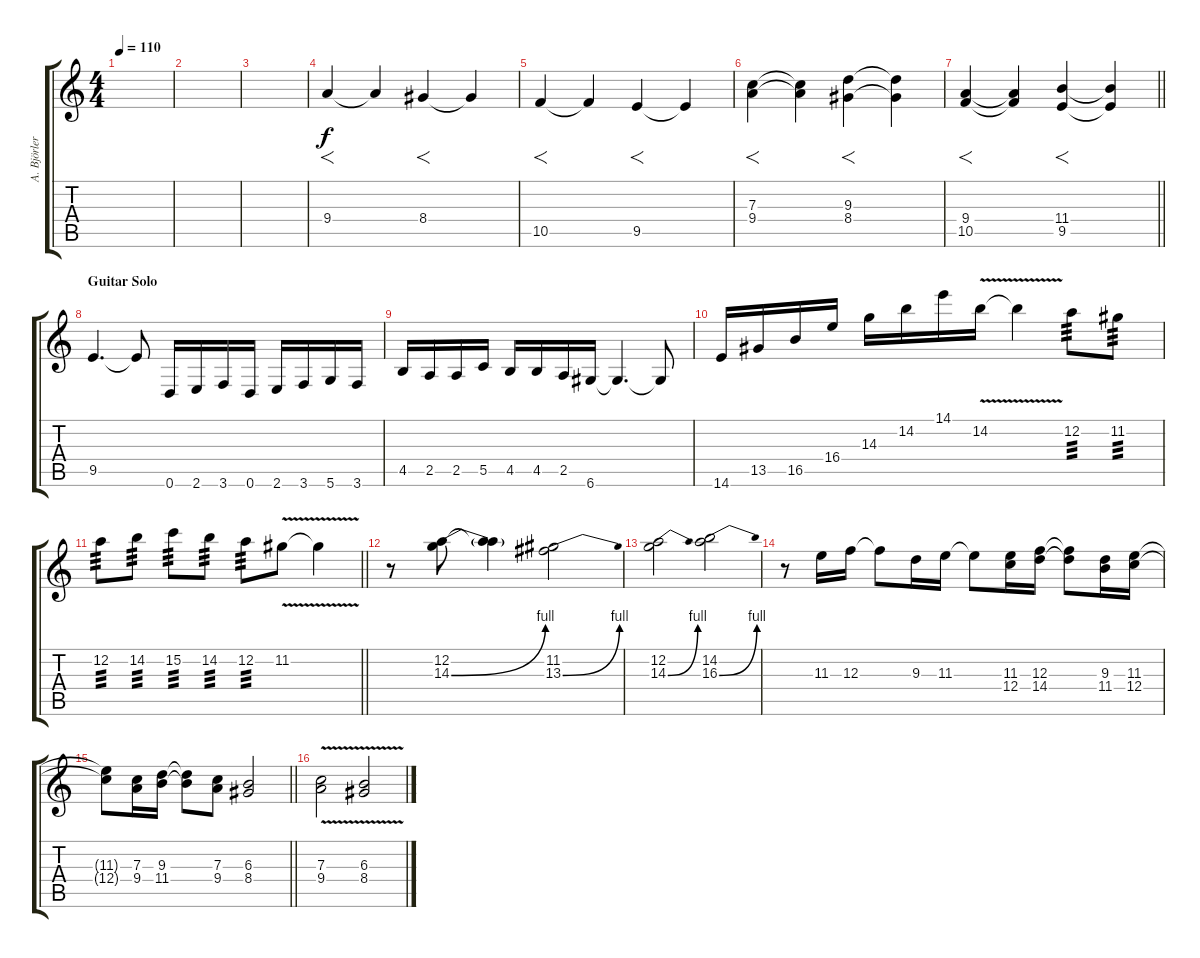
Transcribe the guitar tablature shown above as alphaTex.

\track ("A. Björler lead" "A. Björler") {instrument distortionguitar}
\staff {score tabs}
\tuning (D4 A3 F3 C3 G2 D2) {hide}
\ts (4 4)
\tempo 110
\clef g2
\ks c
|
|
|
9.4.4{f} 9.4{t}.4 8.4.4{f} 8.4{t}.4 |
10.5.4{f} 10.5{t}.4 9.5.4{f} 9.5{t}.4 |
(7.3 9.4).4{f} (7.3{t} 9.4{t}).4 (9.3 8.4).4{f} (9.3{t} 8.4{t}).4 |
\barLineRight lightlight
(9.4 10.5).4{f} (9.4{t} 10.5{t}).4 (11.4 9.5).4{f} (11.4{t} 9.5{t}).4 |
\section ("" "Guitar Solo")
9.5.4{d} 9.5{t}.8 0.6.16 2.6.16 3.6.16 0.6.16 2.6.16 3.6.16 5.6.16 3.6.16 |
4.5.16 2.5.16 2.5.16 5.5.16 4.5.16 4.5.16 2.5.16 6.6.16 6.6{t}.4{d} 6.6{t}.8 |
14.6.16 13.5.16 16.5.16 16.4.16 14.3.16 14.2.16 14.1.16 14.2{v}.16 14.2{t}.4 12.2.8{tp 3} 11.2.8{tp 3} |
\barLineRight lightlight
12.2.8{tp 3} 14.2.8{tp 3} 15.2.8{tp 3} 14.2.8{tp 3} 12.2.8{tp 3} 11.2{v}.8 11.2{t}.4 |
r.8 (12.2 14.3{be (bend 0 0 60 4)}).8 (12.2{t} 14.3{t}).4 (11.2 13.3{be (bend 0 0 60 4)}).2 |
(12.2 14.3{be (bend 0 0 60 4)}).2 (14.2 16.3{be (bend 0 0 60 4)}).2 |
r.8 11.3.16 12.3.16 12.3{t}.8 9.3.16 11.3.16 11.3{t}.8 (11.3 12.4).16 (12.3 14.4).16 (12.3{t} 14.4{t}).8 (9.3 11.4).16 (11.3 12.4).16 |
\barLineRight lightlight
(11.3{t} 12.4{t}).8 (7.3 9.4).16 (9.3 11.4).16 (9.3{t} 11.4{t}).8 (7.3 9.4).8 (6.3 8.4).2 |
(7.3 9.4{v}).2 (6.3 8.4{v}).2
